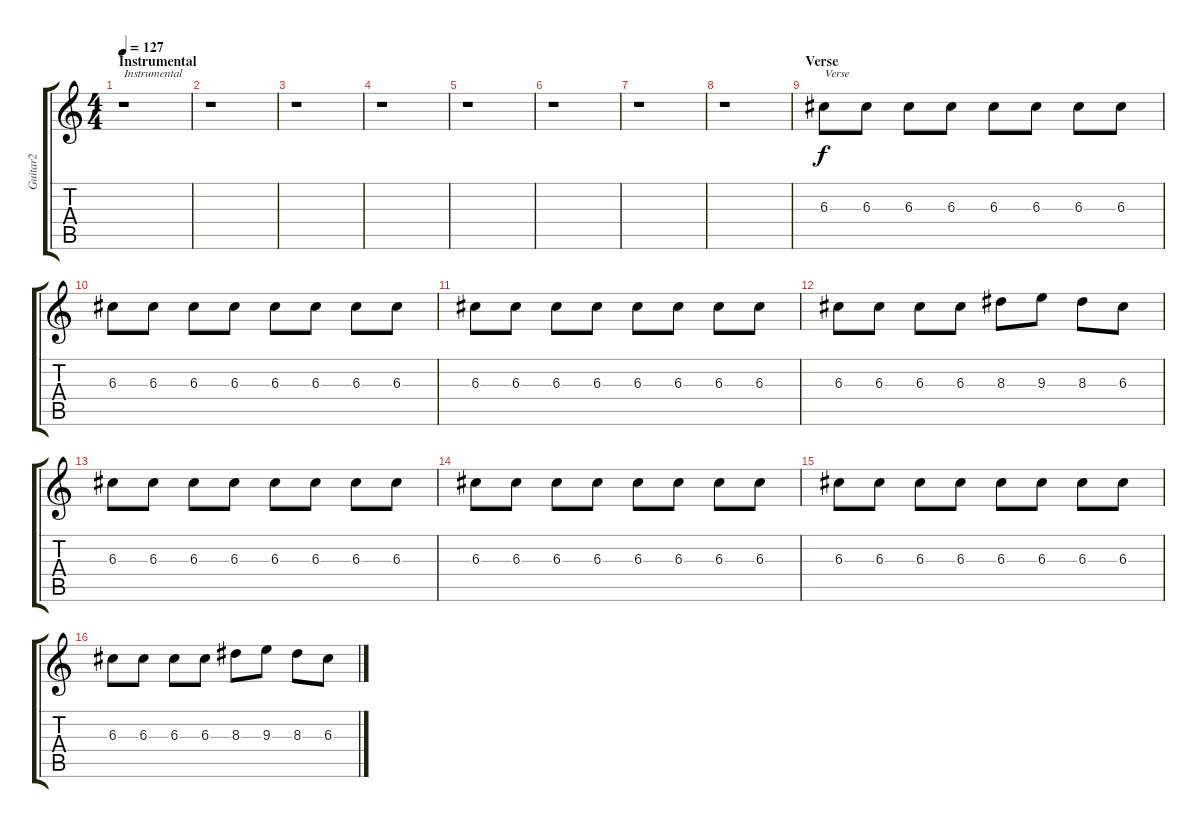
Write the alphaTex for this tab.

\track ("Guitar2" "Guitar2") {instrument distortionguitar}
\staff {score tabs}
\tuning (E4 B3 G3 D3 A2 E2) {hide}
\ts (4 4)
\section ("" "Instrumental")
\tempo 127
\clef g2
\ks c
r.1{txt "Instrumental" dy f} |
r.1 |
r.1 |
r.1 |
r.1 |
r.1 |
r.1 |
r.1 |
\section ("" "Verse")
6.3.8{txt "Verse"} 6.3.8 6.3.8 6.3.8 6.3.8 6.3.8 6.3.8 6.3.8 |
6.3.8 6.3.8 6.3.8 6.3.8 6.3.8 6.3.8 6.3.8 6.3.8 |
6.3.8 6.3.8 6.3.8 6.3.8 6.3.8 6.3.8 6.3.8 6.3.8 |
6.3.8 6.3.8 6.3.8 6.3.8 8.3.8 9.3.8 8.3.8 6.3.8 |
6.3.8 6.3.8 6.3.8 6.3.8 6.3.8 6.3.8 6.3.8 6.3.8 |
6.3.8 6.3.8 6.3.8 6.3.8 6.3.8 6.3.8 6.3.8 6.3.8 |
6.3.8 6.3.8 6.3.8 6.3.8 6.3.8 6.3.8 6.3.8 6.3.8 |
6.3.8 6.3.8 6.3.8 6.3.8 8.3.8 9.3.8 8.3.8 6.3.8
